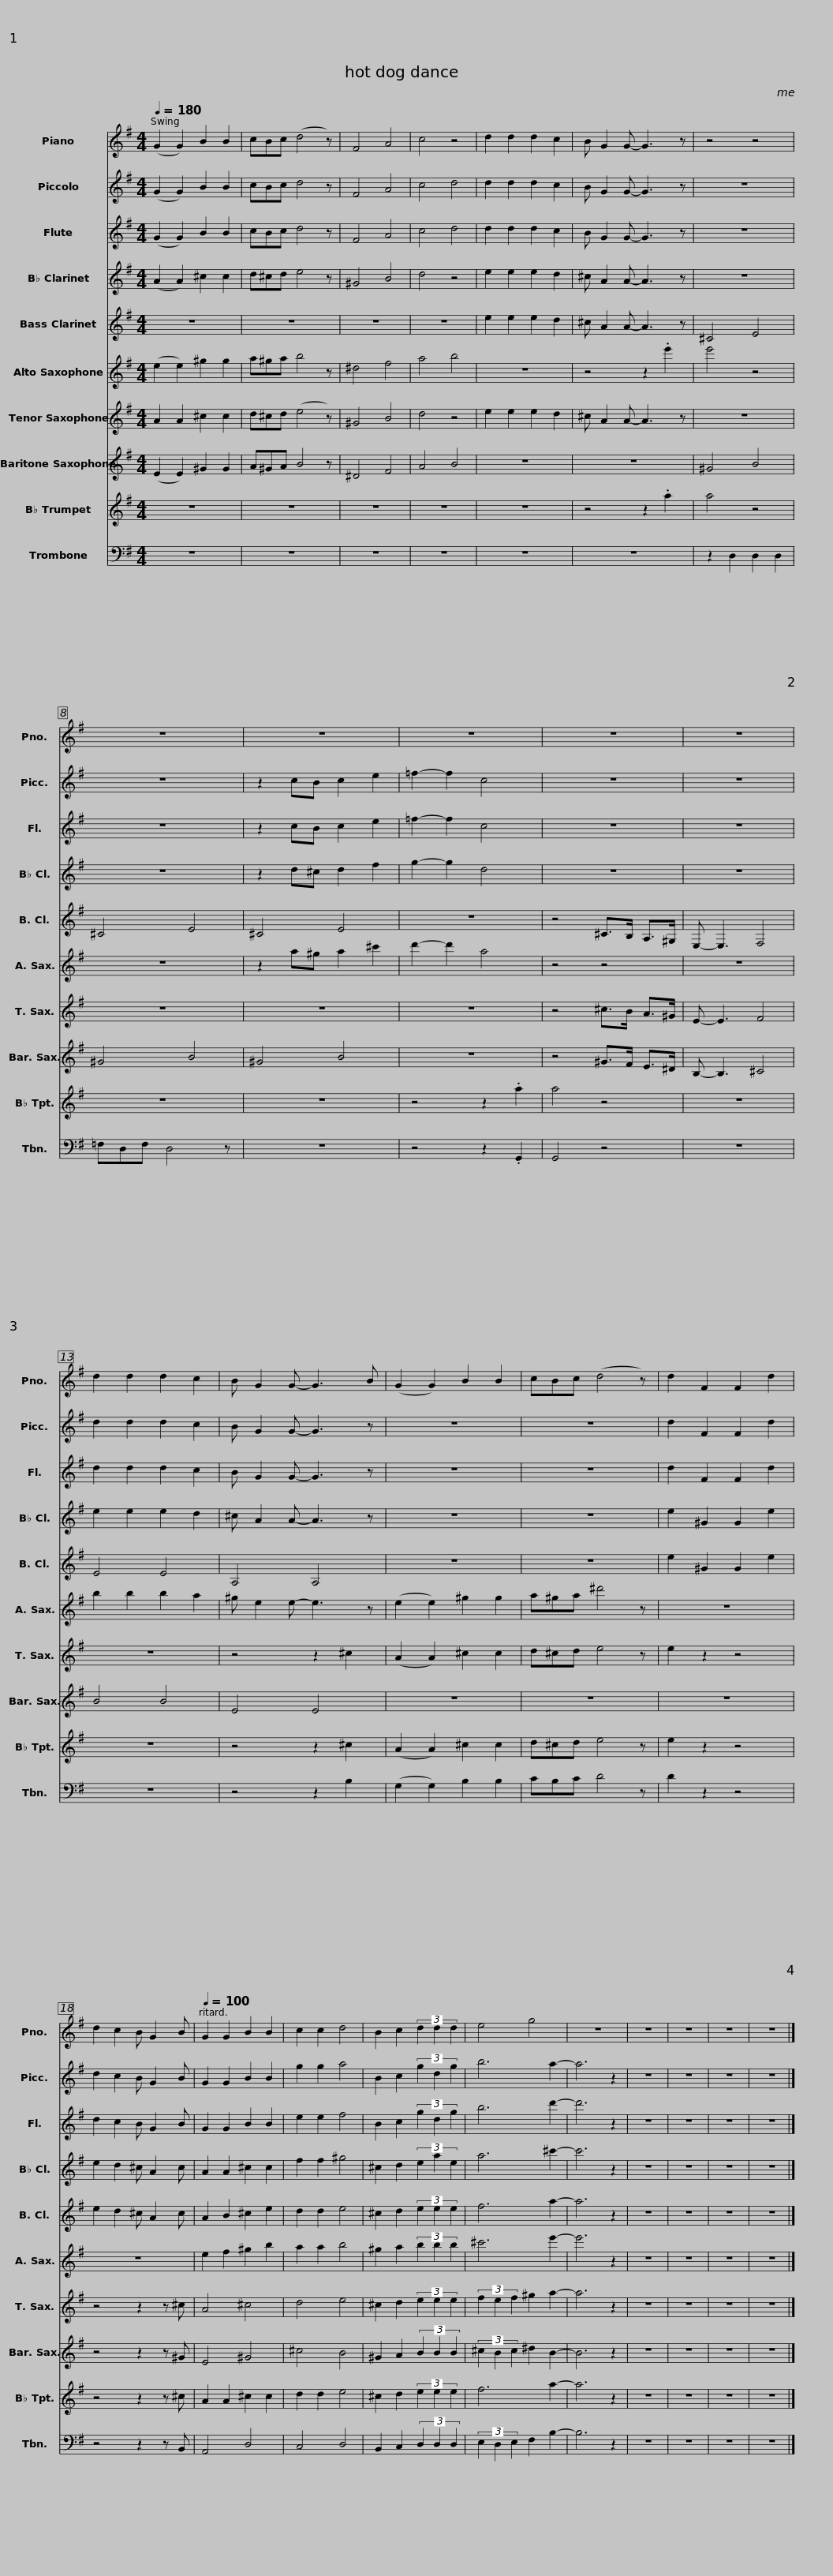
X:1
%%score 1 2 3 4 5 6 7 8 9 10
L:1/8
Q:1/4=180
M:4/4
I:linebreak $
K:G
V:1 treble
V:2 treble transpose=12
V:3 treble
V:4 treble transpose=-2
V:5 treble transpose=-14
V:6 treble transpose=-9
V:7 treble transpose=-14
V:8 treble transpose=-21
V:9 treble transpose=-2
V:10 bass
V:1
 (G2 G2) B2 B2 | cBc (d4 z) | F4 A4 | c4 z4 | d2 d2 d2 c2 | %5
 B G2 G- G3 z | z4 z4 |$ z8 | z8 | z8 | %10
 z8 | z8 | d2 d2 d2 c2 |$ B G2 G- G3 B | (G2 G2) B2 B2 | %15
 cBc (d4 z) | d2 F2 F2 d2 | d2 c2 B G2 B |[Q:1/4=100] G2 G2 B2 B2 |$ c2 c2 d4 | %20
 B2 c2 (3d2 d2 d2 | e4 g4 | z8 | z8 | z8 | %25
 z8 | z8 |] %27
V:2
 (G2 G2) B2 B2 | cBc d4 z | F4 A4 | c4 d4 | d2 d2 d2 c2 | %5
 B G2 G- G3 z | z8 |$ z8 | z2 cB c2 e2 | =f2- f2 c4 | %10
 z8 | z8 | d2 d2 d2 c2 |$ B G2 G- G3 z | z8 | %15
 z8 | d2 F2 F2 d2 | d2 c2 B G2 B | G2 G2 B2 B2 |$ g2 g2 a4 | %20
 B2 c2 (3g2 d2 g2 | b6 a2- | a6 z2 | z8 | z8 | %25
 z8 | z8 |] %27
V:3
 (G2 G2) B2 B2 | cBc d4 z | F4 A4 | c4 d4 | d2 d2 d2 c2 | %5
 B G2 G- G3 z | z8 |$ z8 | z2 cB c2 e2 | =f2- f2 c4 | %10
 z8 | z8 | d2 d2 d2 c2 |$ B G2 G- G3 z | z8 | %15
 z8 | d2 F2 F2 d2 | d2 c2 B G2 B | G2 G2 B2 B2 |$ e2 e2 f4 | %20
 B2 c2 (3g2 d2 g2 | b6 d'2- | d'6 z2 | z8 | z8 | %25
 z8 | z8 |] %27
V:4
 (A2 A2) ^c2 c2 | d^cd e4 z | ^G4 B4 | d4 z4 | e2 e2 e2 d2 | %5
 ^c A2 A- A3 z | z8 |$ z8 | z2 d^c d2 f2 | g2- g2 d4 | %10
 z8 | z8 | e2 e2 e2 d2 |$ ^c A2 A- A3 z | z8 | %15
 z8 | e2 ^G2 G2 e2 | e2 d2 ^c A2 c | A2 A2 ^c2 c2 |$ f2 f2 ^g4 | %20
 ^c2 d2 (3e2 a2 e2 | a6 ^c'2- | c'6 z2 | z8 | z8 | %25
 z8 | z8 |] %27
V:5
 z8 | z8 | z8 | z8 | e2 e2 e2 d2 | %5
 ^c A2 A- A3 z | ^C4 E4 |$ ^C4 E4 | ^C4 E4 | z8 | %10
 z4 ^C>B, A,>^G, | E,- E,3 F,4 | E4 E4 |$ A,4 A,4 | z8 | %15
 z8 | e2 ^G2 G2 e2 | e2 d2 ^c A2 c | A2 B2 ^c2 e2 |$ d2 d2 e4 | %20
 ^c2 d2 (3e2 e2 e2 | f6 a2- | a6 z2 | z8 | z8 | %25
 z8 | z8 |] %27
V:6
 (e2 e2) ^g2 g2 | a^ga b4 z | ^d4 f4 | a4 b4 | z8 | %5
 z4 z2 .e'2 | e'4 z4 |$ z8 | z2 a^g a2 ^c'2 | d'2- d'2 a4 | %10
 z4 z4 | z8 | b2 b2 b2 a2 |$ ^g e2 e- e3 z | (e2 e2) ^g2 g2 | %15
 a^ga ^d'4 z | z8 | z8 | e2 f2 ^g2 b2 |$ a2 a2 b4 | %20
 ^g2 a2 (3b2 b2 b2 | ^c'6 e'2- | e'6 z2 | z8 | z8 | %25
 z8 | z8 |] %27
V:7
 A2 A2 ^c2 c2 | d^cd (e4 z) | ^G4 B4 | d4 z4 | e2 e2 e2 d2 | %5
 ^c A2 A- A3 z | z8 |$ z8 | z8 | z8 | %10
 z4 ^c>B A>^G | E- E3 F4 | z8 |$ z4 z2 ^c2 | (A2 A2) ^c2 c2 | %15
 d^cd e4 z | e2 z2 z4 | z4 z2 z ^c | A4 ^c4 |$ d4 e4 | %20
 ^c2 d2 (3e2 e2 e2 | (3f2 e2 f2 ^g2 a2- | a6 z2 | z8 | z8 | %25
 z8 | z8 |] %27
V:8
 (E2 E2) ^G2 G2 | A^GA B4 z | ^D4 F4 | A4 B4 | z8 | %5
 z8 | ^G4 B4 |$ ^G4 B4 | ^G4 B4 | z8 | %10
 z4 ^G>F E>^D | B,- B,3 ^C4 | B4 B4 |$ E4 E4 | z8 | %15
 z8 | z8 | z4 z2 z ^G | E4 ^G4 |$ ^c4 B4 | %20
 ^G2 A2 (3B2 B2 B2 | (3^c2 B2 c2 ^d2 B2- | B6 z2 | z8 | z8 | %25
 z8 | z8 |] %27
V:9
 z8 | z8 | z8 | z8 | z8 | %5
 z4 z2 .a2 | a4 z4 |$ z8 | z8 | z4 z2 .a2 | %10
 a4 z4 | z8 | z8 |$ z4 z2 ^c2 | (A2 A2) ^c2 c2 | %15
 d^cd e4 z | e2 z2 z4 | z4 z2 z ^c | A2 A2 ^c2 c2 |$ d2 d2 e4 | %20
 ^c2 d2 (3e2 e2 e2 | f6 a2- | a6 z2 | z8 | z8 | %25
 z8 | z8 |] %27
V:10
 z8 | z8 | z8 | z8 | z8 | %5
 z8 | z2 D,2 D,2 D,2 |$ =F,D,F, D,4 z | z8 | z4 z2 .G,,2 | %10
 G,,4 z4 | z8 | z8 |$ z4 z2 B,2 | (G,2 G,2) B,2 B,2 | %15
 CB,C D4 z | D2 z2 z4 | z4 z2 z B,, | A,,4 D,4 |$ C,4 D,4 | %20
 B,,2 C,2 (3D,2 D,2 D,2 | (3E,2 D,2 E,2 F,2 B,2- | B,6 z2 | z8 | z8 | %25
 z8 | z8 |] %27
